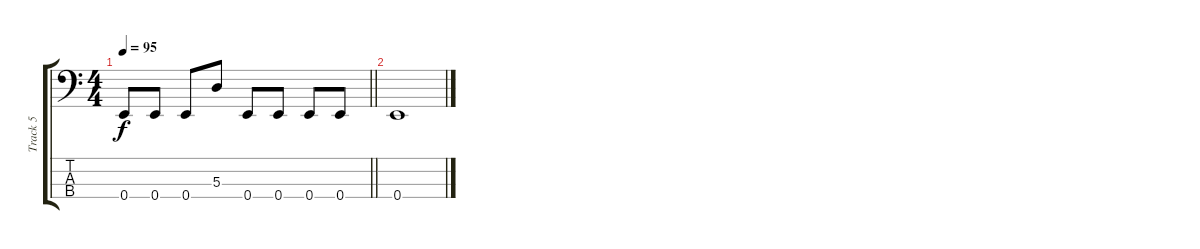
\track ("Track 5" "Track 5") {instrument electricbassfinger}
\staff {score tabs}
\tuning (G2 D2 A1 E1) {hide}
\ts (4 4)
\tempo 95
\clef f4
\barLineRight lightlight
\ks c
0.4.8{dy f} 0.4.8 0.4.8 5.3.8 0.4.8 0.4.8 0.4.8 0.4.8 |
0.4.1
